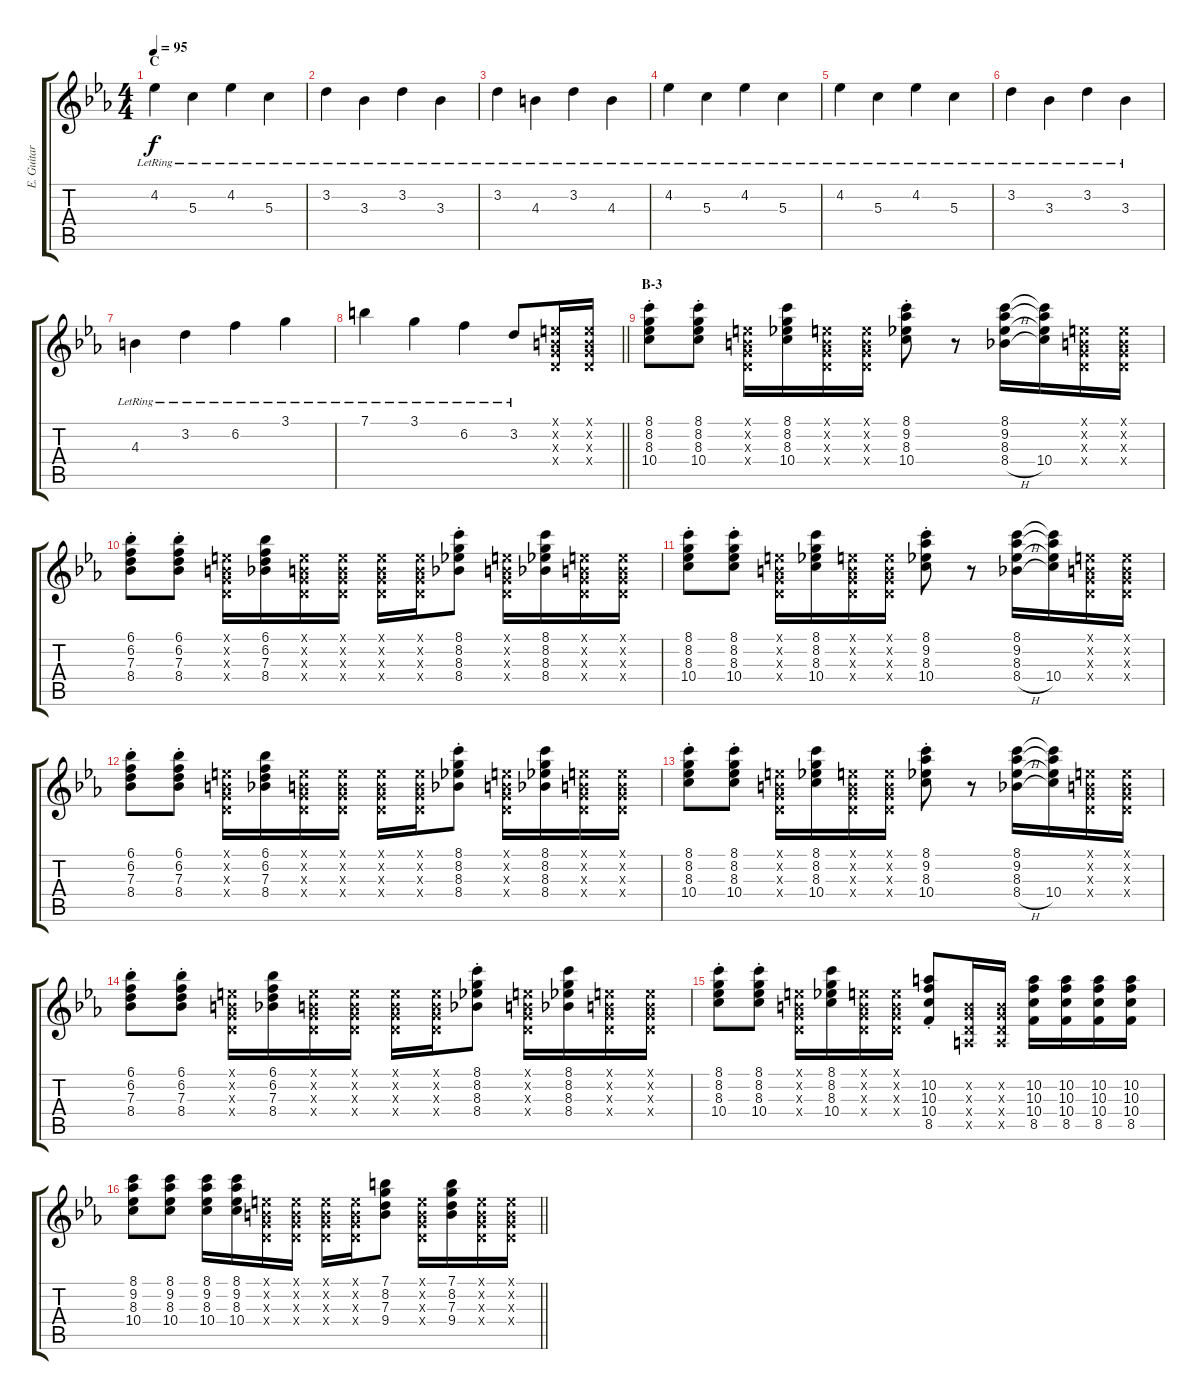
\track ("E. Guitar IV" "E. Guitar ") {instrument electricguitarclean}
\staff {score tabs}
\tuning (E4 B3 G3 D3 A2 E2) {hide}
\ts (4 4)
\section ("" "C")
\tempo 95
\clef g2
\ks cminor
4.2{lr}.4{dy f} 5.3{lr}.4 4.2{lr}.4 5.3{lr}.4 |
3.2{lr}.4 3.3{lr}.4 3.2{lr}.4 3.3{lr}.4 |
3.2{lr}.4 4.3{lr}.4 3.2{lr}.4 4.3{lr}.4 |
4.2{lr}.4 5.3{lr}.4 4.2{lr}.4 5.3{lr}.4 |
4.2{lr}.4 5.3{lr}.4 4.2{lr}.4 5.3{lr}.4 |
3.2{lr}.4 3.3{lr}.4 3.2{lr}.4 3.3{lr}.4 |
4.3{lr}.4 3.2{lr}.4 6.2{lr}.4 3.1{lr}.4 |
\barLineRight lightlight
7.1{lr}.4 3.1{lr}.4 6.2{lr}.4 3.2{lr}.8 (0.1{x} 0.2{x} 0.3{x} 0.4{x}).16 (0.1{x} 0.2{x} 0.3{x} 0.4{x}).16 |
\section ("" "B-3")
(8.1{st} 8.2{st} 8.3{st} 10.4{st}).8 (8.1{st} 8.2{st} 8.3{st} 10.4{st}).8 (0.1{x} 0.2{x} 0.3{x} 0.4{x}).16 (8.1 8.2 8.3 10.4).16 (0.1{x} 0.2{x} 0.3{x} 0.4{x}).16 (0.1{x} 0.2{x} 0.3{x} 0.4{x}).16 (8.1{st} 9.2{st} 8.3{st} 10.4{st}).8 r.8 (8.1 9.2 8.3 8.4{h}).16 (8.1{t} 9.2{t} 8.3{t} 10.4).16 (0.1{x} 0.2{x} 0.3{x} 0.4{x}).16 (0.1{x} 0.2{x} 0.3{x} 0.4{x}).16 |
(6.1{st} 6.2{st} 7.3{st} 8.4{st}).8 (6.1{st} 6.2{st} 7.3{st} 8.4{st}).8 (0.1{x} 0.2{x} 0.3{x} 0.4{x}).16 (6.1 6.2 7.3 8.4).16 (0.1{x} 0.2{x} 0.3{x} 0.4{x}).16 (0.1{x} 0.2{x} 0.3{x} 0.4{x}).16 (0.1{x} 0.2{x} 0.3{x} 0.4{x}).16 (0.1{x} 0.2{x} 0.3{x} 0.4{x}).16 (8.1{st} 8.2{st} 8.3{st} 8.4{st}).8 (0.1{x} 0.2{x} 0.3{x} 0.4{x}).16 (8.1 8.2 8.3 8.4).16 (0.1{x} 0.2{x} 0.3{x} 0.4{x}).16 (0.1{x} 0.2{x} 0.3{x} 0.4{x}).16 |
(8.1{st} 8.2{st} 8.3{st} 10.4{st}).8 (8.1{st} 8.2{st} 8.3{st} 10.4{st}).8 (0.1{x} 0.2{x} 0.3{x} 0.4{x}).16 (8.1 8.2 8.3 10.4).16 (0.1{x} 0.2{x} 0.3{x} 0.4{x}).16 (0.1{x} 0.2{x} 0.3{x} 0.4{x}).16 (8.1{st} 9.2{st} 8.3{st} 10.4{st}).8 r.8 (8.1 9.2 8.3 8.4{h}).16 (8.1{t} 9.2{t} 8.3{t} 10.4).16 (0.1{x} 0.2{x} 0.3{x} 0.4{x}).16 (0.1{x} 0.2{x} 0.3{x} 0.4{x}).16 |
(6.1{st} 6.2{st} 7.3{st} 8.4{st}).8 (6.1{st} 6.2{st} 7.3{st} 8.4{st}).8 (0.1{x} 0.2{x} 0.3{x} 0.4{x}).16 (6.1 6.2 7.3 8.4).16 (0.1{x} 0.2{x} 0.3{x} 0.4{x}).16 (0.1{x} 0.2{x} 0.3{x} 0.4{x}).16 (0.1{x} 0.2{x} 0.3{x} 0.4{x}).16 (0.1{x} 0.2{x} 0.3{x} 0.4{x}).16 (8.1{st} 8.2{st} 8.3{st} 8.4{st}).8 (0.1{x} 0.2{x} 0.3{x} 0.4{x}).16 (8.1 8.2 8.3 8.4).16 (0.1{x} 0.2{x} 0.3{x} 0.4{x}).16 (0.1{x} 0.2{x} 0.3{x} 0.4{x}).16 |
(8.1{st} 8.2{st} 8.3{st} 10.4{st}).8 (8.1{st} 8.2{st} 8.3{st} 10.4{st}).8 (0.1{x} 0.2{x} 0.3{x} 0.4{x}).16 (8.1 8.2 8.3 10.4).16 (0.1{x} 0.2{x} 0.3{x} 0.4{x}).16 (0.1{x} 0.2{x} 0.3{x} 0.4{x}).16 (8.1{st} 9.2{st} 8.3{st} 10.4{st}).8 r.8 (8.1 9.2 8.3 8.4{h}).16 (8.1{t} 9.2{t} 8.3{t} 10.4).16 (0.1{x} 0.2{x} 0.3{x} 0.4{x}).16 (0.1{x} 0.2{x} 0.3{x} 0.4{x}).16 |
(6.1{st} 6.2{st} 7.3{st} 8.4{st}).8 (6.1{st} 6.2{st} 7.3{st} 8.4{st}).8 (0.1{x} 0.2{x} 0.3{x} 0.4{x}).16 (6.1 6.2 7.3 8.4).16 (0.1{x} 0.2{x} 0.3{x} 0.4{x}).16 (0.1{x} 0.2{x} 0.3{x} 0.4{x}).16 (0.1{x} 0.2{x} 0.3{x} 0.4{x}).16 (0.1{x} 0.2{x} 0.3{x} 0.4{x}).16 (8.1{st} 8.2{st} 8.3{st} 8.4{st}).8 (0.1{x} 0.2{x} 0.3{x} 0.4{x}).16 (8.1 8.2 8.3 8.4).16 (0.1{x} 0.2{x} 0.3{x} 0.4{x}).16 (0.1{x} 0.2{x} 0.3{x} 0.4{x}).16 |
(8.1{st} 8.2{st} 8.3{st} 10.4{st}).8 (8.1{st} 8.2{st} 8.3{st} 10.4{st}).8 (0.1{x} 0.2{x} 0.3{x} 0.4{x}).16 (8.1 8.2 8.3 10.4).16 (0.1{x} 0.2{x} 0.3{x} 0.4{x}).16 (0.1{x} 0.2{x} 0.3{x} 0.4{x}).16 (10.2{st} 10.3{st} 10.4{st} 8.5{st}).8 (0.2{x} 0.3{x} 0.4{x} 0.5{x}).16 (0.2{x} 0.3{x} 0.4{x} 0.5{x}).16 (10.2 10.3 10.4 8.5).16 (10.2 10.3 10.4 8.5).16 (10.2 10.3 10.4 8.5).16 (10.2 10.3 10.4 8.5).16 |
\barLineRight lightlight
(8.1 9.2 8.3 10.4).8 (8.1 9.2 8.3 10.4).8 (8.1 9.2 8.3 10.4).16 (8.1 9.2 8.3 10.4).16 (0.1{x} 0.2{x} 0.3{x} 0.4{x}).16 (0.1{x} 0.2{x} 0.3{x} 0.4{x}).16 (0.1{x} 0.2{x} 0.3{x} 0.4{x}).16 (0.1{x} 0.2{x} 0.3{x} 0.4{x}).16 (7.1 8.2 7.3 9.4).8 (0.1{x} 0.2{x} 0.3{x} 0.4{x}).16 (7.1 8.2 7.3 9.4).16 (0.1{x} 0.2{x} 0.3{x} 0.4{x}).16 (0.1{x} 0.2{x} 0.3{x} 0.4{x}).16
